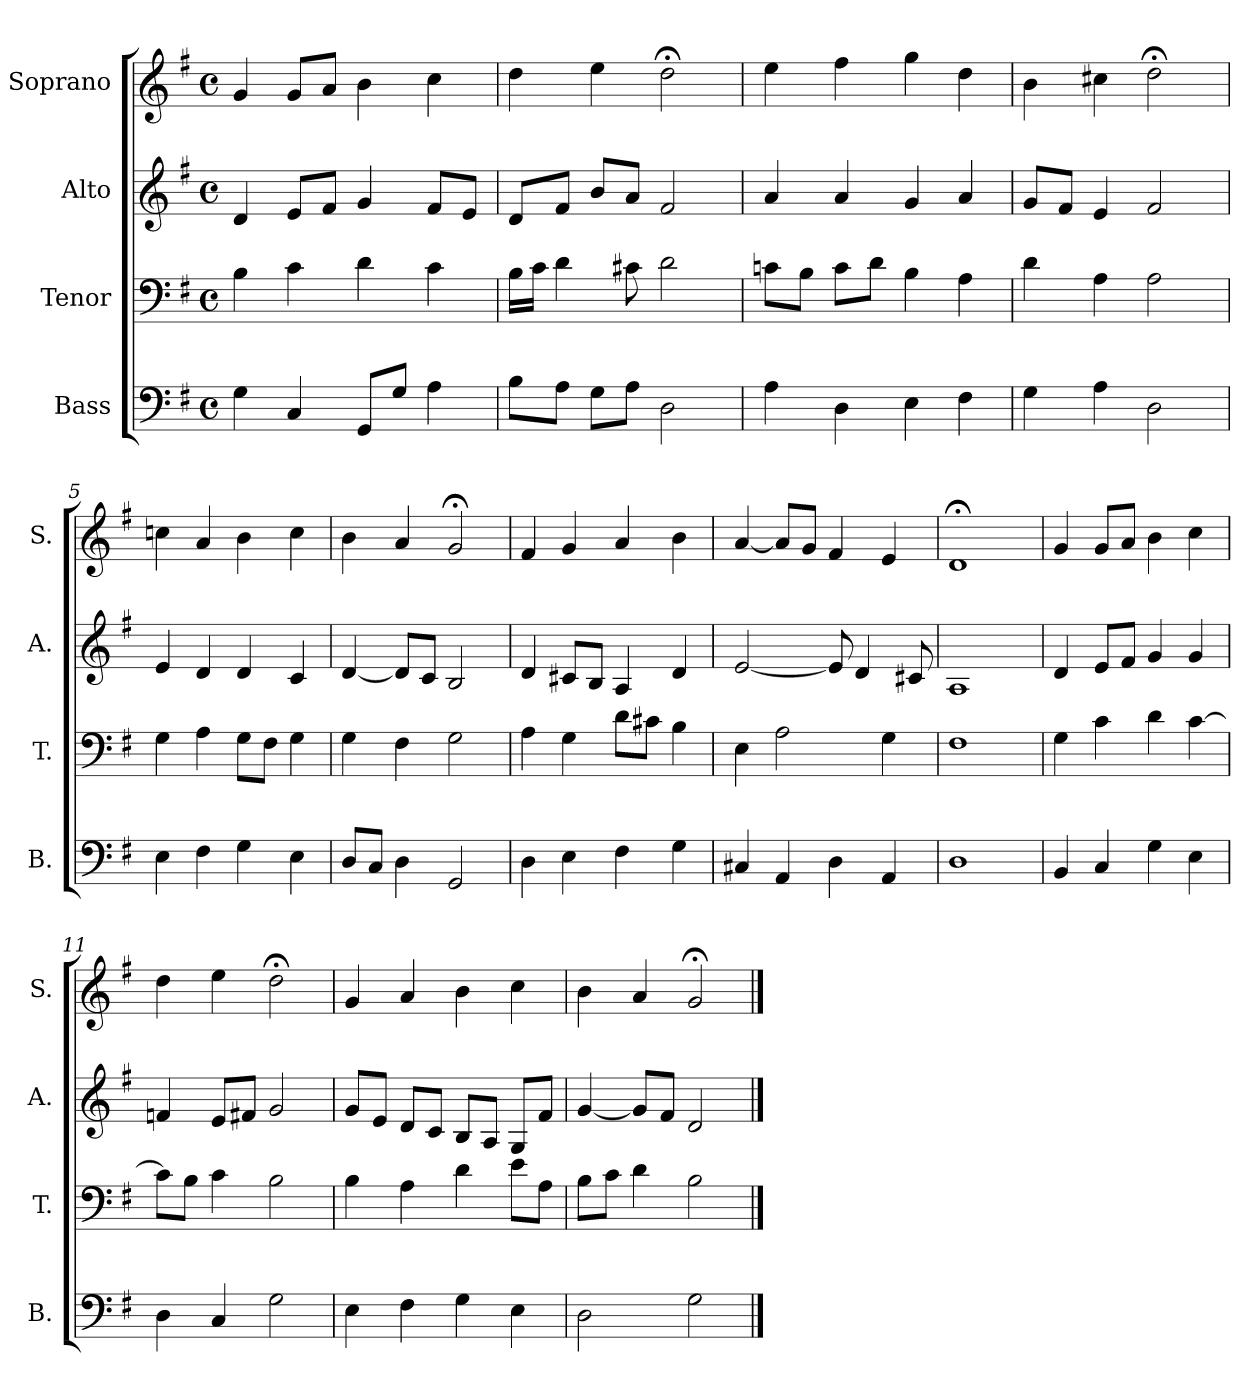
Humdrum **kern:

**kern	**kern	**kern	**kern
*part4	*part3	*part2	*part1
*staff4	*staff3	*staff2	*staff1
*I"Bass	*I"Tenor	*I"Alto	*I"Soprano
*I'B.	*I'T.	*I'A.	*I'S.
*clefF4	*clefF4	*clefG2	*clefG2
*k[f#]	*k[f#]	*k[f#]	*k[f#]
*G:	*G:	*G:	*G:
*M4/4	*M4/4	*M4/4	*M4/4
*met(c)	*met(c)	*met(c)	*met(c)
=1	=1	=1	=1
4G\	4B\	4d/	4g/
4C/	4c\	8e/L	8g/L
.	.	8f#/J	8a/J
8GG/L	4d\	4g/	4b\
8G/J	.	.	.
4A\	4c\	8f#/L	4cc\
.	.	8e/J	.
=2	=2	=2	=2
8B\L	16B\LL	8d/L	4dd\
.	16c\JJ	.	.
8A\J	4d\	8f#/J	.
8G\L	.	8b/L	4ee\
8A\J	8c#X\	8a/J	.
2D\	2d\	2f#/	2dd;<\
=3	=3	=3	=3
4A\	8cn\L	4a/	4ee\
.	8B\J	.	.
4D\	8c\L	4a/	4ff#\
.	8d\J	.	.
4E\	4B\	4g/	4gg\
4F#\	4A\	4a/	4dd\
=4	=4	=4	=4
4G\	4d\	8g/L	4b\
.	.	8f#/J	.
4A\	4A\	4e/	4cc#X\
2D\	2A\	2f#/	2dd;<\
!!LO:LB:g=z
=5	=5	=5	=5
4E\	4G\	4e/	4ccn\
4F#\	4A\	4d/	4a/
4G\	8G\L	4d/	4b\
.	8F#\J	.	.
4E\	4G\	4c/	4cc\
=6	=6	=6	=6
8D/L	4G\	[4d/	4b\
8C/J	.	.	.
4D\	4F#\	8d/L]	4a/
.	.	8c/J	.
2GG/	2G\	2B/	2g;</
=7	=7	=7	=7
4D\	4A\	4d/	4f#/
4E\	4G\	8c#X/L	4g/
.	.	8B/J	.
4F#\	8d\L	4A/	4a/
.	8c#X\J	.	.
4G\	4B\	4d/	4b\
=8	=8	=8	=8
4C#X/	4E\	[2e/	[4a/
4AA/	2A\	.	8a/L]
.	.	.	8g/J
4D\	.	8e/]	4f#/
.	.	4d/	.
4AA/	4G\	.	4e/
.	.	8c#X/	.
!!LO:LB:g=z
=9	=9	=9	=9
1D	1F#	1A	1d;<
=10	=10	=10	=10
4BB/	4G\	4d/	4g/
4C/	4c\	8e/L	8g/L
.	.	8f#/J	8a/J
4G\	4d\	4g/	4b\
4E\	[4c\	4g/	4cc\
=11	=11	=11	=11
4D\	8c\L]	4fn/	4dd\
.	8B\J	.	.
4C/	4c\	8e/L	4ee\
.	.	8f#X/J	.
2G\	2B\	2g/	2dd;<\
=12	=12	=12	=12
4E\	4B\	8g/L	4g/
.	.	8e/J	.
4F#\	4A\	8d/L	4a/
.	.	8c/J	.
4G\	4d\	8B/L	4b\
.	.	8A/J	.
4E\	8e\L	8G/L	4cc\
.	8A\J	8f#/J	.
=13	=13	=13	=13
2D\	8B\L	[4g/	4b\
.	8c\J	.	.
.	4d\	8g/L]	4a/
.	.	8f#/J	.
2G\	2B\	2d/	2g;</
==	==	==	==
*-	*-	*-	*-
